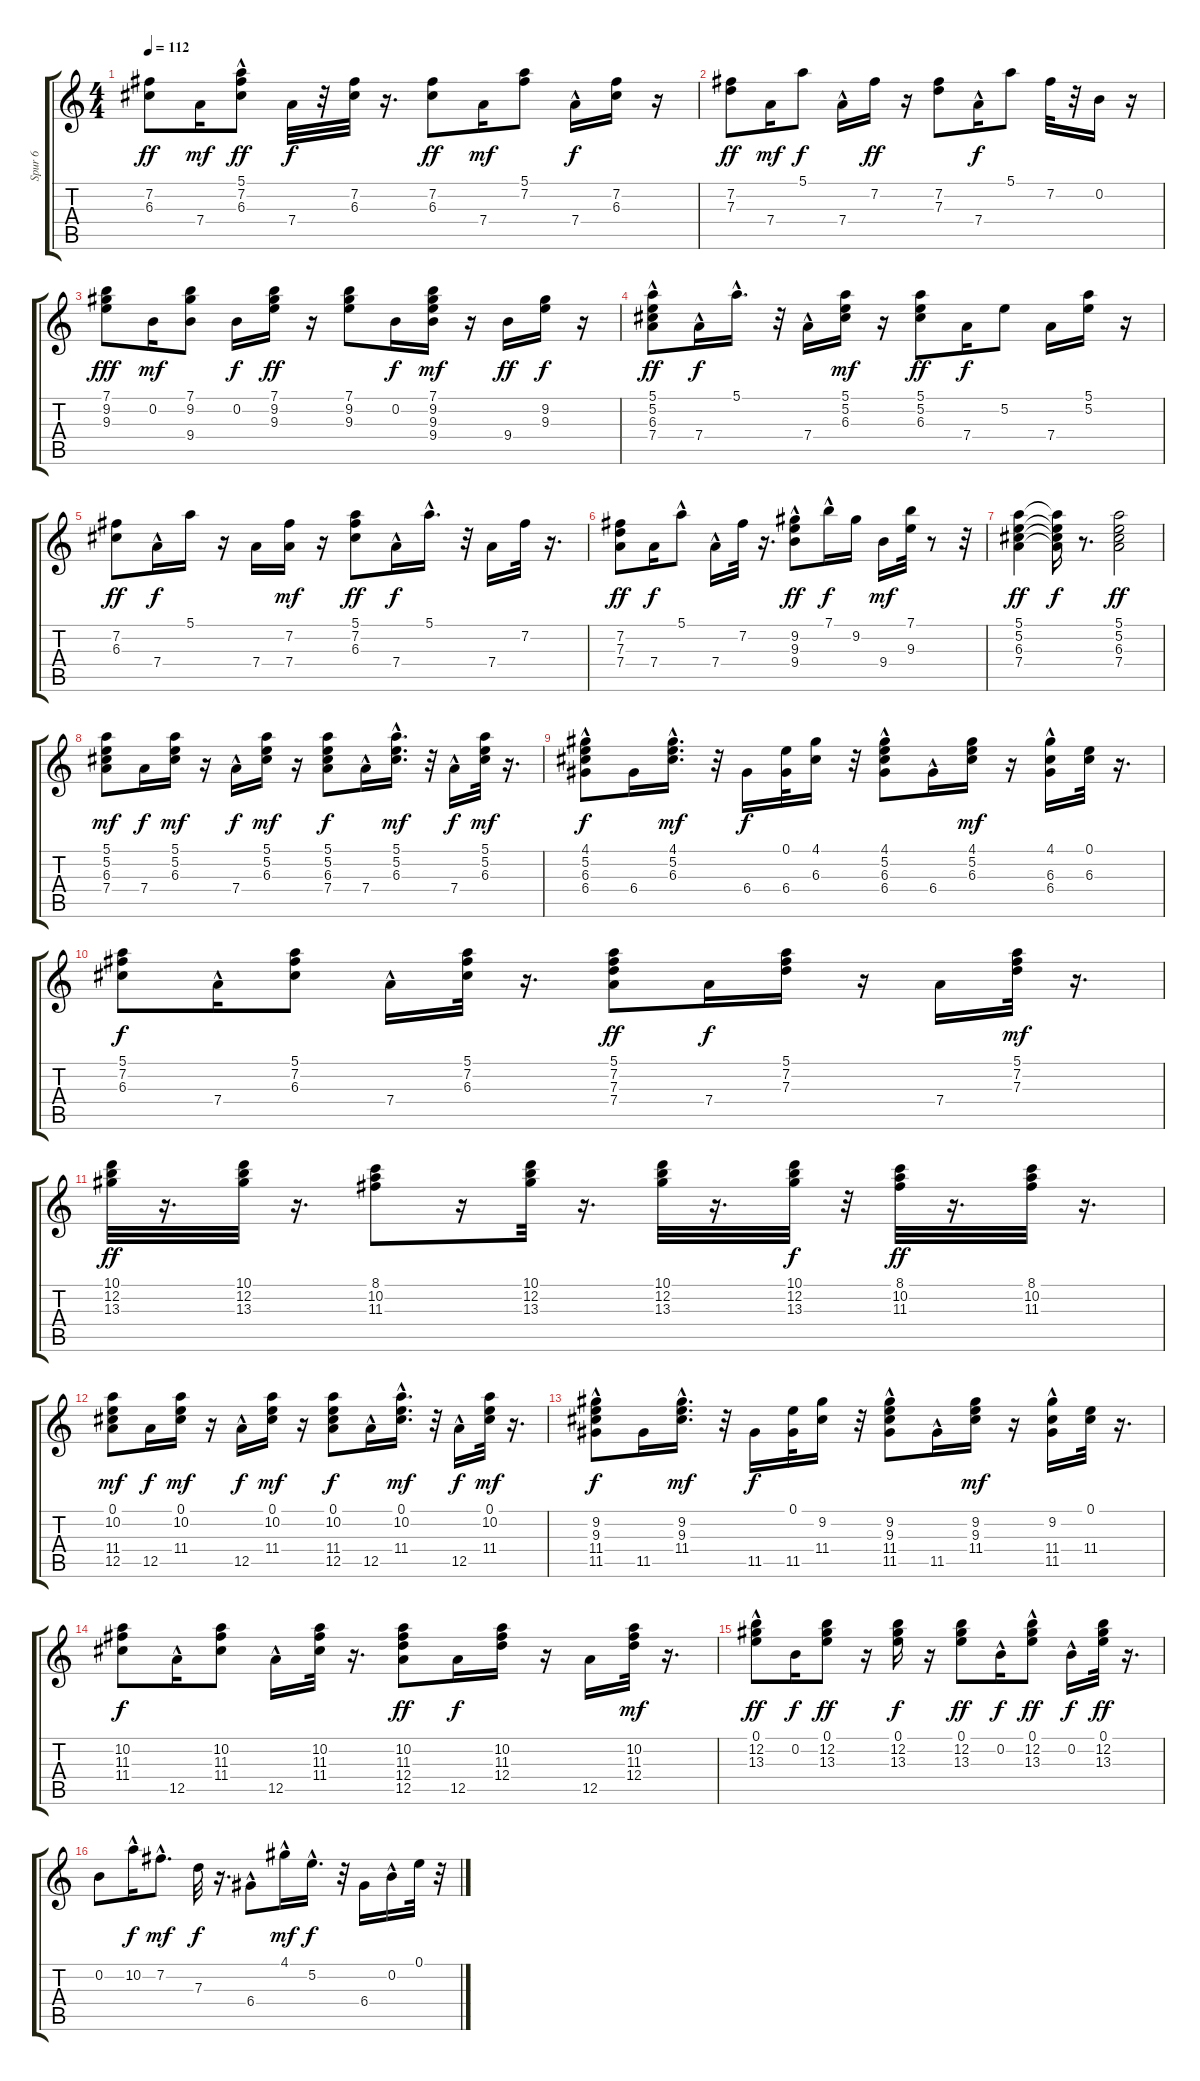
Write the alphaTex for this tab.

\track ("Spur 6" "Spur 6") {instrument acousticguitarsteel}
\staff {score tabs}
\tuning (E4 B3 G3 D3 A2 E2) {hide}
\ts (4 4)
\tempo 112
\clef g2
\ks c
(7.2 6.3).8{dy ff} 7.4.16{dy mf} (5.1{hac} 7.2 6.3).8{dy ff} 7.4.32{dy f} r.32 (7.2 6.3).32 r.16{d} (7.2 6.3).8{dy ff} 7.4.16{dy mf} (5.1 7.2).8 7.4{hac}.16{dy f} (7.2 6.3).16 r.16 |
(7.2 7.3).8{dy ff} 7.4.16{dy mf} 5.1.8{dy f} 7.4{hac}.16 7.2.16{dy ff} r.16 (7.2 7.3).8 7.4{hac}.16{dy f} 5.1.8 7.2.32 r.32 0.2.16 r.16 |
(7.1 9.2 9.3).8{dy fff} 0.2.16{dy mf} (7.1 9.2 9.4).8 0.2.16{dy f} (7.1 9.2 9.3).16{dy ff} r.16 (7.1 9.2 9.3).8 0.2.16{dy f} (7.1 9.2 9.3 9.4).16{dy mf} r.16 9.4.16{dy ff} (9.2 9.3).16{dy f} r.16 |
(5.1 5.2 6.3 7.4{hac}).8{dy ff} 7.4{hac}.16{dy f} 5.1{hac}.16{d} r.32 7.4{hac}.16 (5.1 5.2 6.3).16{dy mf} r.16 (5.1 5.2 6.3).8{dy ff} 7.4.16{dy f} 5.2.8 7.4.16 (5.1 5.2).16 r.16 |
(7.2 6.3).8{dy ff} 7.4{hac}.16{dy f} 5.1.16 r.16 7.4.16 (7.2 7.4).16{dy mf} r.16 (5.1 7.2 6.3).8{dy ff} 7.4{hac}.16{dy f} 5.1{hac}.16{d} r.32 7.4.16 7.2.32 r.16{d} |
(7.2 7.3 7.4).8{dy ff} 7.4.16{dy f} 5.1{hac}.8 7.4{hac}.16 7.2.32 r.16{d} (9.2 9.3 9.4{hac}).8{dy ff} 7.1{hac}.16{dy f} 9.2.16 9.4.16{dy mf} (7.1 9.3).32 r.8 r.32 |
(5.1 5.2 6.3 7.4).4{dy ff} (5.1{t} 5.2{t} 6.3{t} 7.4{t}).16{dy f} r.8{d} (5.1 5.2 6.3 7.4).2{dy ff} |
(5.1 5.2 6.3 7.4).8{dy mf} 7.4.16{dy f} (5.1 5.2 6.3).16{dy mf} r.16 7.4{hac}.16{dy f} (5.1 5.2 6.3).16{dy mf} r.16 (5.1 5.2 6.3 7.4).8{dy f} 7.4{hac}.16 (5.1 5.2 6.3{hac}).16{d dy mf} r.32 7.4{hac}.16{dy f} (5.1 5.2 6.3).32{dy mf} r.16{d} |
(4.1{hac} 5.2 6.3 6.4).8{dy f} 6.4.16 (4.1 5.2 6.3{hac}).16{d dy mf} r.32 6.4.16{dy f} (0.1 6.4).32 (4.1 6.3).16 r.32 (4.1{hac} 5.2 6.3 6.4).8 6.4{hac}.16 (4.1 5.2 6.3).16{dy mf} r.16 (4.1{hac} 6.3 6.4{hac}).16 (0.1 6.3).32 r.16{d} |
(5.1 7.2 6.3).8{dy f} 7.4{hac}.16 (5.1 7.2 6.3).8 7.4{hac}.16 (5.1 7.2 6.3).32 r.16{d} (5.1 7.2 7.3 7.4).8{dy ff} 7.4.16{dy f} (5.1 7.2 7.3).16 r.16 7.4.16 (5.1 7.2 7.3).32{dy mf} r.16{d} |
(10.1 12.2 13.3).32{dy ff} r.16{d} (10.1 12.2 13.3).32 r.16{d} (8.1 10.2 11.3).8 r.16 (10.1 12.2 13.3).32 r.16{d} (10.1 12.2 13.3).32 r.16{d} (10.1 12.2 13.3).32{dy f} r.32 (8.1 10.2 11.3).32{dy ff} r.16{d} (8.1 10.2 11.3).32 r.16{d} |
(0.1 10.2 11.4 12.5).8{dy mf} 12.5.16{dy f} (0.1 10.2 11.4).16{dy mf} r.16 12.5{hac}.16{dy f} (0.1 10.2 11.4).16{dy mf} r.16 (0.1 10.2 11.4 12.5).8{dy f} 12.5{hac}.16 (0.1 10.2 11.4{hac}).16{d dy mf} r.32 12.5{hac}.16{dy f} (0.1 10.2 11.4).32{dy mf} r.16{d} |
(9.2{hac} 9.3 11.4 11.5).8{dy f} 11.5.16 (9.2 9.3 11.4{hac}).16{d dy mf} r.32 11.5.16{dy f} (0.1 11.5).32 (9.2 11.4).16 r.32 (9.2{hac} 9.3 11.4 11.5).8 11.5{hac}.16 (9.2 9.3 11.4).16{dy mf} r.16 (9.2{hac} 11.4 11.5{hac}).16 (0.1 11.4).32 r.16{d} |
(10.2 11.3 11.4).8{dy f} 12.5{hac}.16 (10.2 11.3 11.4).8 12.5{hac}.16 (10.2 11.3 11.4).32 r.16{d} (10.2 11.3 12.4 12.5).8{dy ff} 12.5.16{dy f} (10.2 11.3 12.4).16 r.16 12.5.16 (10.2 11.3 12.4).32{dy mf} r.16{d} |
(0.1{hac} 12.2{hac} 13.3).8{dy ff} 0.2.16{dy f} (0.1 12.2 13.3).8{dy ff} r.16 (0.1 12.2 13.3).16{dy f} r.16 (0.1 12.2 13.3).8{dy ff} 0.2{hac}.16{dy f} (0.1 12.2{hac} 13.3).8{dy ff} 0.2{hac}.16{dy f} (0.1 12.2 13.3).32{dy ff} r.16{d} |
0.2.8 10.2{hac}.16{dy f} 7.2{hac}.8{d dy mf} 7.3.32{dy f} r.16{d} 6.4{hac}.8 4.1{hac}.16{dy mf} 5.2{hac}.16{d dy f} r.32 6.4.16 0.2{hac}.16 0.1.32 r.32
